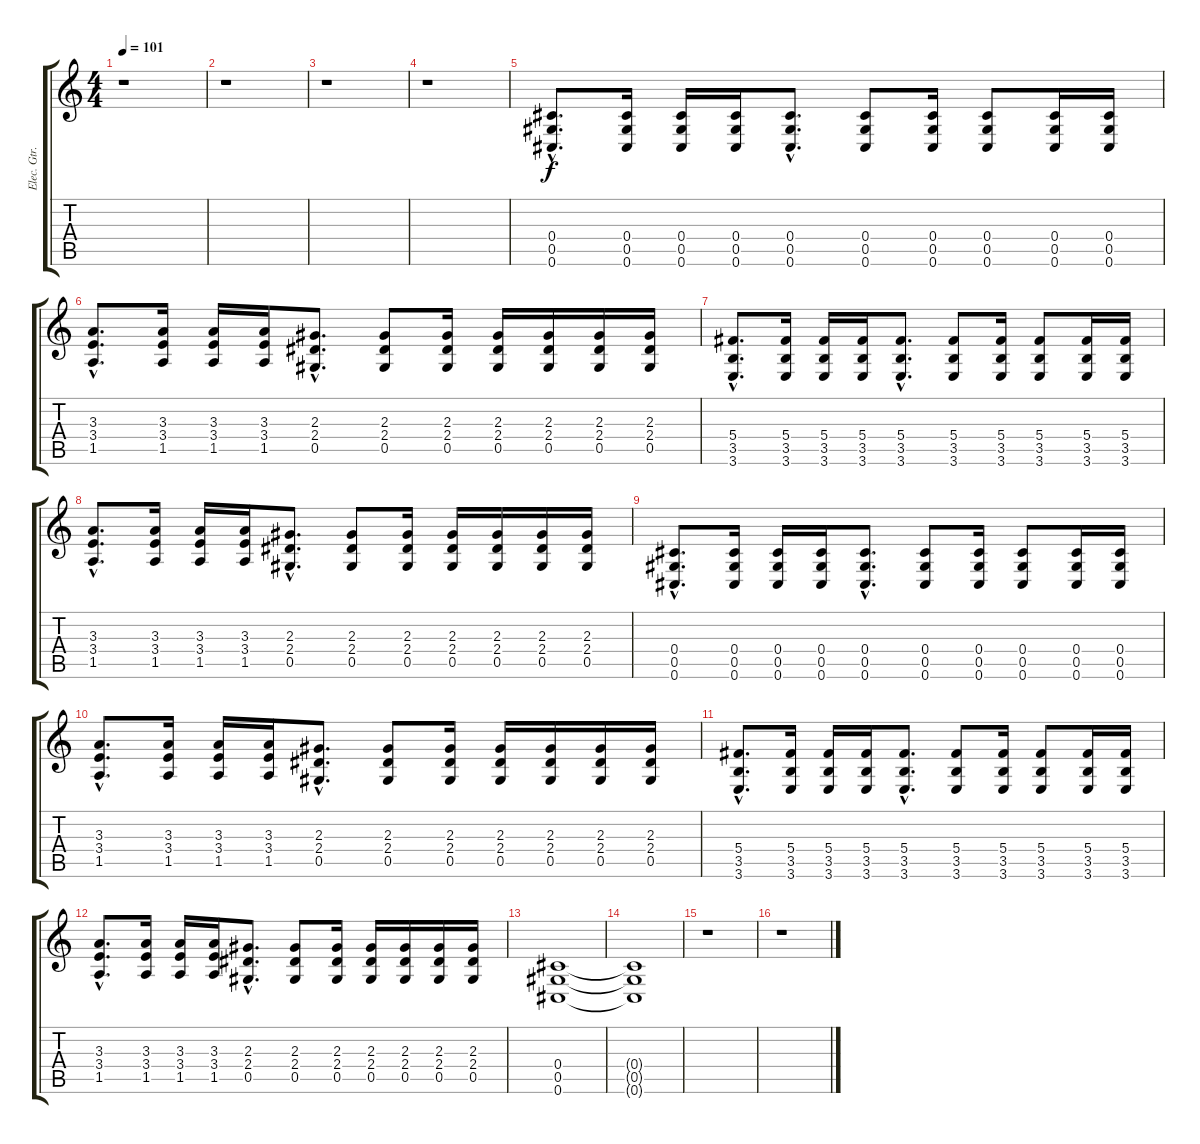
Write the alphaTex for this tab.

\track ("Elec. Gtr. 1" "Elec. Gtr.") {instrument distortionguitar}
\staff {score tabs}
\tuning (Eb4 Bb3 Gb3 Db3 Ab2 Db2) {hide}
\ts (4 4)
\tempo 101
\clef g2
\ks c
r.1{dy f} |
r.1 |
r.1 |
r.1 |
(0.4{hac} 0.5{hac} 0.6{hac}).8{d volume 13 instrument distortionguitar} (0.4 0.5 0.6).16 (0.4 0.5 0.6).16 (0.4 0.5 0.6).16 (0.4{hac} 0.5{hac} 0.6{hac}).8{d} (0.4 0.5 0.6).8 (0.4 0.5 0.6).16 (0.4 0.5 0.6).8 (0.4 0.5 0.6).16 (0.4 0.5 0.6).16 |
(3.3{hac} 3.4{hac} 1.5{hac}).8{d} (3.3 3.4 1.5).16 (3.3 3.4 1.5).16 (3.3 3.4 1.5).16 (2.3{hac} 2.4{hac} 0.5{hac}).8{d} (2.3 2.4 0.5).8 (2.3 2.4 0.5).16 (2.3 2.4 0.5).16 (2.3 2.4 0.5).16 (2.3 2.4 0.5).16 (2.3 2.4 0.5).16 |
(5.4{hac} 3.5{hac} 3.6{hac}).8{d instrument distortionguitar} (5.4 3.5 3.6).16 (5.4 3.5 3.6).16 (5.4 3.5 3.6).16 (5.4{hac} 3.5{hac} 3.6{hac}).8{d} (5.4 3.5 3.6).8 (5.4 3.5 3.6).16 (5.4 3.5 3.6).8 (5.4 3.5 3.6).16 (5.4 3.5 3.6).16 |
(3.3{hac} 3.4{hac} 1.5{hac}).8{d} (3.3 3.4 1.5).16 (3.3 3.4 1.5).16 (3.3 3.4 1.5).16 (2.3{hac} 2.4{hac} 0.5{hac}).8{d} (2.3 2.4 0.5).8 (2.3 2.4 0.5).16 (2.3 2.4 0.5).16 (2.3 2.4 0.5).16 (2.3 2.4 0.5).16 (2.3 2.4 0.5).16 |
(0.4{hac} 0.5{hac} 0.6{hac}).8{d instrument distortionguitar} (0.4 0.5 0.6).16 (0.4 0.5 0.6).16 (0.4 0.5 0.6).16 (0.4{hac} 0.5{hac} 0.6{hac}).8{d} (0.4 0.5 0.6).8 (0.4 0.5 0.6).16 (0.4 0.5 0.6).8 (0.4 0.5 0.6).16 (0.4 0.5 0.6).16 |
(3.3{hac} 3.4{hac} 1.5{hac}).8{d} (3.3 3.4 1.5).16 (3.3 3.4 1.5).16 (3.3 3.4 1.5).16 (2.3{hac} 2.4{hac} 0.5{hac}).8{d} (2.3 2.4 0.5).8 (2.3 2.4 0.5).16 (2.3 2.4 0.5).16 (2.3 2.4 0.5).16 (2.3 2.4 0.5).16 (2.3 2.4 0.5).16 |
(5.4{hac} 3.5{hac} 3.6{hac}).8{d instrument distortionguitar} (5.4 3.5 3.6).16 (5.4 3.5 3.6).16 (5.4 3.5 3.6).16 (5.4{hac} 3.5{hac} 3.6{hac}).8{d} (5.4 3.5 3.6).8 (5.4 3.5 3.6).16 (5.4 3.5 3.6).8 (5.4 3.5 3.6).16 (5.4 3.5 3.6).16 |
(3.3{hac} 3.4{hac} 1.5{hac}).8{d} (3.3 3.4 1.5).16 (3.3 3.4 1.5).16 (3.3 3.4 1.5).16 (2.3{hac} 2.4{hac} 0.5{hac}).8{d} (2.3 2.4 0.5).8 (2.3 2.4 0.5).16 (2.3 2.4 0.5).16 (2.3 2.4 0.5).16 (2.3 2.4 0.5).16 (2.3 2.4 0.5).16 |
(0.4 0.5 0.6).1{volume 0} |
(0.4{t} 0.5{t} 0.6{t}).1 |
r.1 |
r.1
